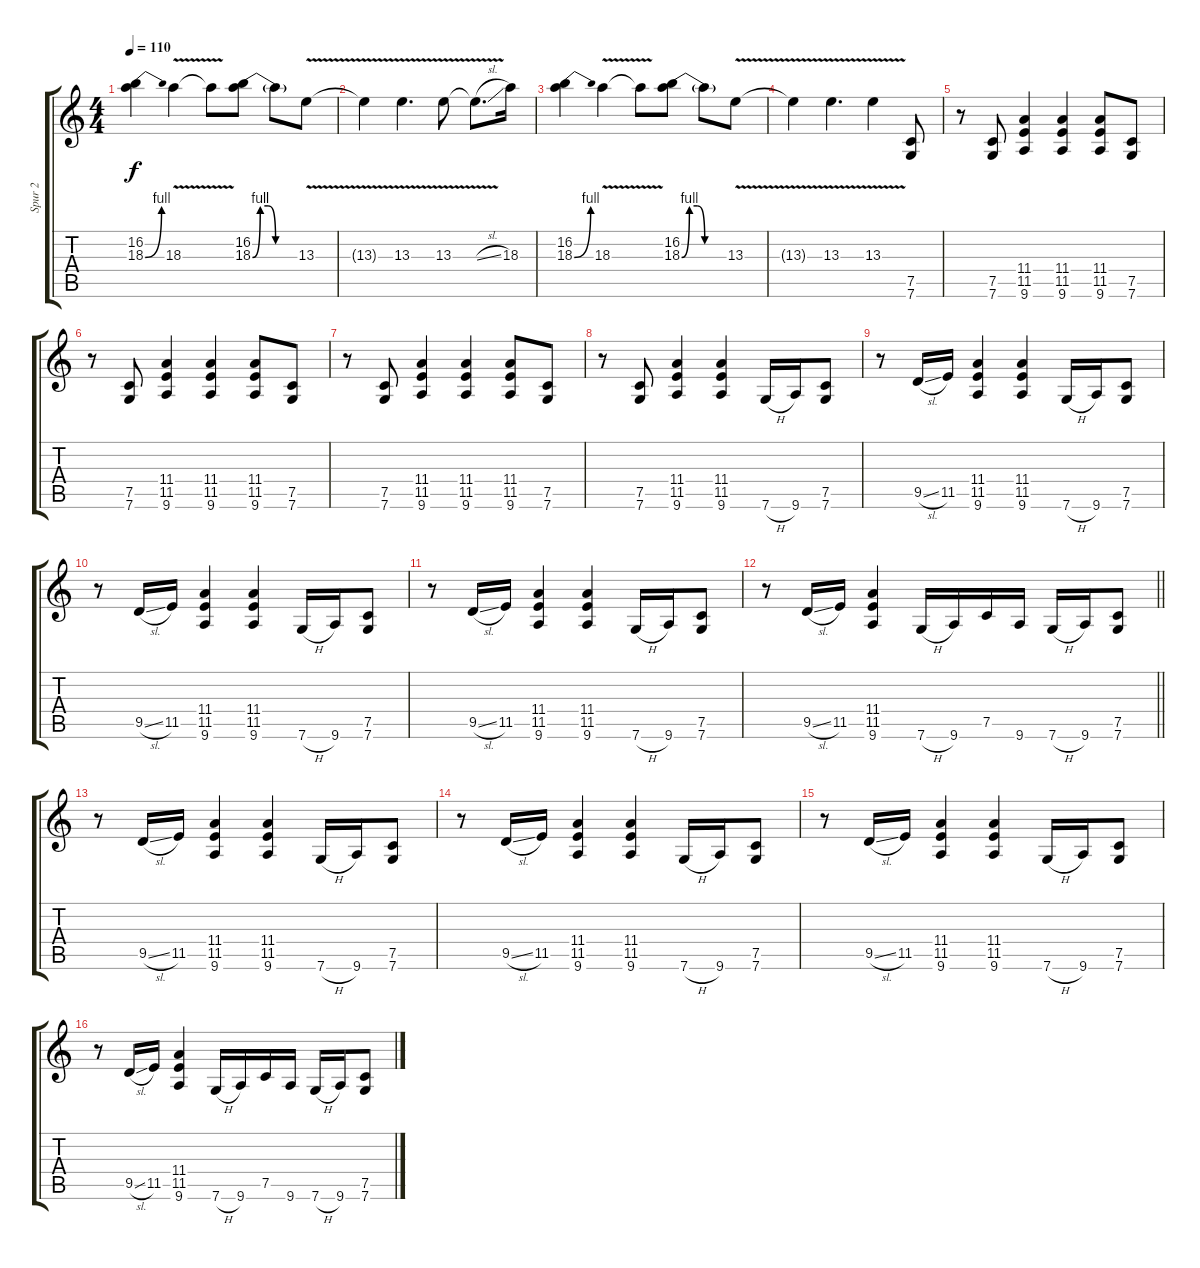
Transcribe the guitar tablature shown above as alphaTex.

\track ("Spur 2" "Spur 2") {instrument distortionguitar}
\staff {score tabs}
\tuning (C4 G3 Eb3 Bb2 F2 C2) {hide}
\ts (4 4)
\tempo 110
\clef g2
\ks c
(16.2 18.3{be (bend 0 0 60 4)}).4{dy f} 18.3{v}.4 18.3{t}.8 (16.2 18.3{be (custom 0 0 10 4 20 4 30 0 60 0)}).8 18.3{t}.8 13.3{v}.8 |
13.3{t}.4 13.3{v}.4{d} 13.3{v}.8 13.3{sl t}.8{d} 18.3.16 |
(16.2 18.3{be (bend 0 0 60 4)}).4 18.3{v}.4 18.3{t}.8 (16.2 18.3{be (custom 0 0 10 4 20 4 30 0 60 0)}).8 18.3{t}.8 13.3{v}.8 |
13.3{t}.4 13.3{v}.4{d} 13.3{v}.4 (7.5 7.6).8 |
r.8 (7.5 7.6).8 (11.4 11.5 9.6).4 (11.4 11.5 9.6).4 (11.4 11.5 9.6).8 (7.5 7.6).8 |
r.8 (7.5 7.6).8 (11.4 11.5 9.6).4 (11.4 11.5 9.6).4 (11.4 11.5 9.6).8 (7.5 7.6).8 |
r.8 (7.5 7.6).8 (11.4 11.5 9.6).4 (11.4 11.5 9.6).4 (11.4 11.5 9.6).8 (7.5 7.6).8 |
r.8 (7.5 7.6).8 (11.4 11.5 9.6).4 (11.4 11.5 9.6).4 7.6{h}.16 9.6.16 (7.5 7.6).8 |
r.8 9.5{sl}.16 11.5.16 (11.4 11.5 9.6).4 (11.4 11.5 9.6).4 7.6{h}.16 9.6.16 (7.5 7.6).8 |
r.8 9.5{sl}.16 11.5.16 (11.4 11.5 9.6).4 (11.4 11.5 9.6).4 7.6{h}.16 9.6.16 (7.5 7.6).8 |
r.8 9.5{sl}.16 11.5.16 (11.4 11.5 9.6).4 (11.4 11.5 9.6).4 7.6{h}.16 9.6.16 (7.5 7.6).8 |
\barLineRight lightlight
r.8 9.5{sl}.16 11.5.16 (11.4 11.5 9.6).4 7.6{h}.16 9.6.16 7.5.16 9.6.16 7.6{h}.16 9.6.16 (7.5 7.6).8 |
r.8 9.5{sl}.16 11.5.16 (11.4 11.5 9.6).4 (11.4 11.5 9.6).4 7.6{h}.16 9.6.16 (7.5 7.6).8 |
r.8 9.5{sl}.16 11.5.16 (11.4 11.5 9.6).4 (11.4 11.5 9.6).4 7.6{h}.16 9.6.16 (7.5 7.6).8 |
r.8 9.5{sl}.16 11.5.16 (11.4 11.5 9.6).4 (11.4 11.5 9.6).4 7.6{h}.16 9.6.16 (7.5 7.6).8 |
r.8 9.5{sl}.16 11.5.16 (11.4 11.5 9.6).4 7.6{h}.16 9.6.16 7.5.16 9.6.16 7.6{h}.16 9.6.16 (7.5 7.6).8
